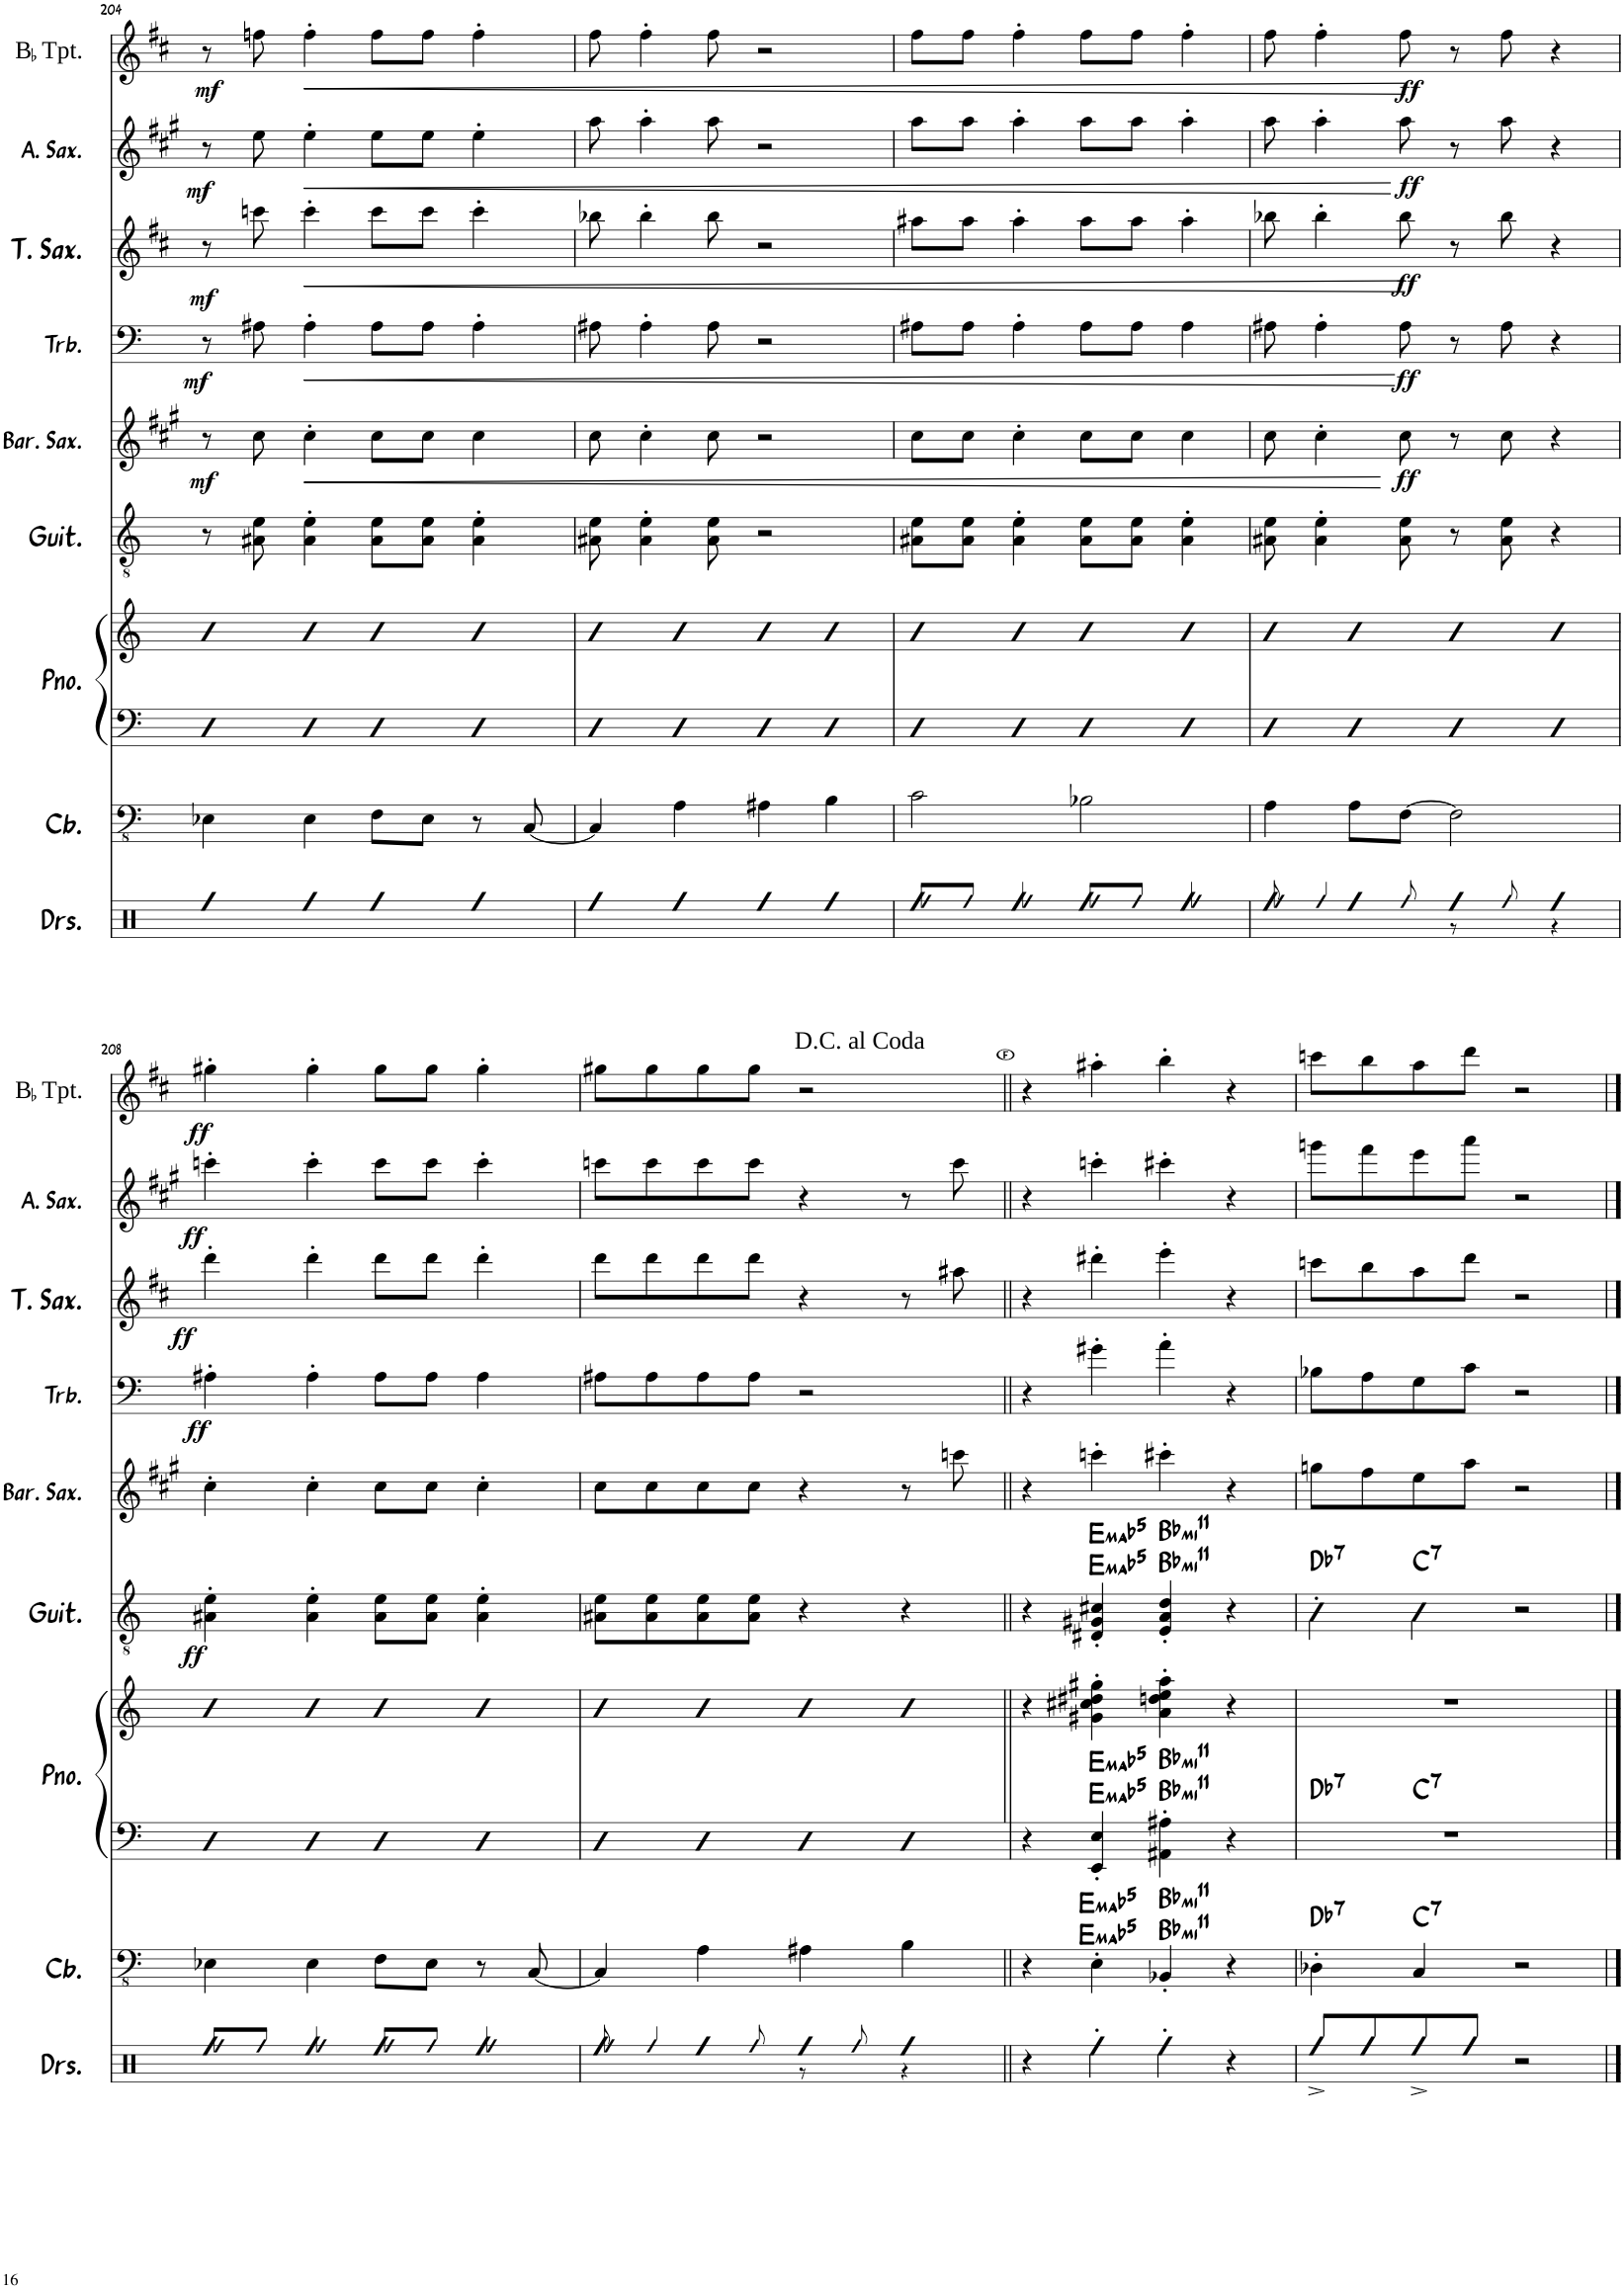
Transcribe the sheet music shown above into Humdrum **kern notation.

**kern	**kern	**harte	**kern	**kern	**harte	**kern	**dynam	**harte	**kern	**dynam	**kern	**dynam	**kern	**dynam	**kern	**dynam	**kern	**dynam
*part9	*part8	*part8	*part7	*part7	*part7	*part6	*part6	*part6	*part5	*part5	*part4	*part4	*part3	*part3	*part2	*part2	*part1	*part1
*staff10	*staff9	*	*staff8	*staff7	*	*staff6	*staff6	*	*staff5	*staff5	*staff4	*staff4	*staff3	*staff3	*staff2	*staff2	*staff1	*staff1
*I"Drumset	*I"Double Bass	*	*I"Piano	*	*	*I"Guitar	*	*	*I"Baritone Saxophone	*	*I"Trombone	*	*I"Tenor Saxophone	*	*I"Alto Saxophone	*	*I"BaccidentalFlat Trumpet	*
*I'Drs.	*	*	*I'Pno.	*	*	*I'Guit.	*	*	*I'Bar. Sax.	*	*I'Trb.	*	*I'T. Sax.	*	*I'A. Sax.	*	*I'BaccidentalFlat Tpt.	*
!!LO:PB:g=z
*clefX	*clefFv4	*	*clefF4	*clefG2	*	*clefGv2	*	*	*clefG2	*	*clefF4	*	*clefG2	*	*clefG2	*	*clefG2	*
*	*	*	*	*	*	*	*	*	*Trd12c21	*	*	*	*Trd8c14	*	*Trd5c9	*	*Trd1c2	*
*k[]	*k[]	*	*k[]	*k[]	*	*k[]	*	*	*k[f#c#g#]	*	*k[]	*	*k[f#c#]	*	*k[f#c#g#]	*	*k[f#c#]	*
*M4/4	*M4/4	*	*M4/4	*M4/4	*	*M4/4	*	*	*M4/4	*	*M4/4	*	*M4/4	*	*M4/4	*	*M4/4	*
=204	=204	=204	=204	=204	=204	=204	=204	=204	=204	=204	=204	=204	=204	=204	=204	=204	=204	=204
!	!	!	!	!	!	!	!	!	!	!LO:DY:b	!	!LO:DY:b	!	!LO:DY:b	!	!LO:DY:b	!	!LO:DY:b
4Rff	4EE-X\	.	4D	4b	.	8r	.	.	8r	mf	8r	mf	8r	mf	8r	mf	8r	mf
.	.	.	.	.	.	8A#X\ 8e\	.	.	8cc#\	.	8A#X\	.	8cccn\	.	8ee\	.	8ffn\	.
!	!	!	!	!	!	!	!	!	!	!LO:HP:b	!	!LO:HP:b	!	!LO:HP:b	!	!LO:HP:b	!	!LO:HP:b
4Rff	4EE-\	.	4D	4b	.	4A#\' 4e\'	.	.	4cc#'\	<	4A#'\	<	4ccc'\	<	4ee'\	<	4ff'\	<
4Rff	8FF\L	.	4D	4b	.	8A#\ 8e\L	.	.	8cc#\L	.	8A#\L	.	8ccc\L	.	8ee\L	.	8ff\L	.
.	8EE-\J	.	.	.	.	8A#\ 8e\J	.	.	8cc#\J	.	8A#\J	.	8ccc\J	.	8ee\J	.	8ff\J	.
4Rff	8r	.	4D	4b	.	4A#\' 4e\'	.	.	4cc#\	.	4A#'\	.	4ccc'\	.	4ee'\	.	4ff'\	.
.	[8CC/	.	.	.	.	.	.	.	.	.	.	.	.	.	.	.	.	.
.	.	.	.	.	.	.	.	.	.	[	.	[	.	[	.	[	.	[
=205	=205	=205	=205	=205	=205	=205	=205	=205	=205	=205	=205	=205	=205	=205	=205	=205	=205	=205
4Rff	4CC/]	.	4D	4b	.	8A#X\ 8e\	.	.	8cc#\	.	8A#X\	.	8bb-X\	.	8aa\	.	8ff#\	.
.	.	.	.	.	.	4A#\' 4e\'	.	.	4cc#'\	.	4A#'\	.	4bb-'\	.	4aa'\	.	4ff#'\	.
4Rff	4AA\	.	4D	4b	.	.	.	.	.	.	.	.	.	.	.	.	.	.
.	.	.	.	.	.	8A#\ 8e\	.	.	8cc#\	.	8A#\	.	8bb-\	.	8aa\	.	8ff#\	.
4Rff	4AA#X\	.	4D	4b	.	2r	.	.	2r	.	2r	.	2r	.	2r	.	2r	.
4Rff	4BB\	.	4D	4b	.	.	.	.	.	.	.	.	.	.	.	.	.	.
=206	=206	=206	=206	=206	=206	=206	=206	=206	=206	=206	=206	=206	=206	=206	=206	=206	=206	=206
*^	*	*	*	*	*	*	*	*	*	*	*	*	*	*	*	*	*	*
4Rff	8Rff!/L	2C\	.	4D	4b	.	8A#X\ 8e\L	.	.	8cc#\L	.	8A#X\L	.	8aa#X\L	.	8aa\L	.	8ff#\L	.
.	8Rff!/J	.	.	.	.	.	8A#\ 8e\J	.	.	8cc#\J	.	8A#\J	.	8aa#\J	.	8aa\J	.	8ff#\J	.
4Rff	4Rff!/	.	.	4D	4b	.	4A#\' 4e\'	.	.	4cc#'\	.	4A#'\	.	4aa#'\	.	4aa'\	.	4ff#'\	.
4Rff	8Rff!/L	2BB-X\	.	4D	4b	.	8A#\ 8e\L	.	.	8cc#\L	.	8A#\L	.	8aa#\L	.	8aa\L	.	8ff#\L	.
.	8Rff!/J	.	.	.	.	.	8A#\ 8e\J	.	.	8cc#\J	.	8A#\J	.	8aa#\J	.	8aa\J	.	8ff#\J	.
4Rff	4Rff!/	.	.	4D	4b	.	4A#\' 4e\'	.	.	4cc#\	.	4A#\	.	4aa#'\	.	4aa'\	.	4ff#'\	.
=207	=207	=207	=207	=207	=207	=207	=207	=207	=207	=207	=207	=207	=207	=207	=207	=207	=207	=207	=207
4Rff	8Rff!/	4AA\	.	4D	4b	.	8A#X\ 8e\	.	.	8cc#\	.	8A#X\	.	8bb-X\	.	8aa\	.	8ff#\	.
.	4Rff!/	.	.	.	.	.	4A#\' 4e\'	.	.	4cc#'\	.	4A#'\	.	4bb-'\	.	4aa'\	.	4ff#'\	.
4Rff	.	8AA\L	.	4D	4b	.	.	.	.	.	.	.	.	.	.	.	.	.	.
!	!	!	!	!	!	!	!	!	!	!	!LO:DY:b	!	!LO:DY:b	!	!LO:DY:b	!	!LO:DY:b	!	!LO:DY:b
.	8Rff!/	[8FF\J	.	.	.	.	8A#\ 8e\	.	.	8cc#\	ff	8A#\	ff	8bb-\	ff	8aa\	ff	8ff#\	ff
4Rff	8r	2FF\]	.	4D	4b	.	8r	.	.	8r	.	8r	.	8r	.	8r	.	8r	.
.	8Rff!/	.	.	.	.	.	8A#\ 8e\	.	.	8cc#\	.	8A#\	.	8bb-\	.	8aa\	.	8ff#\	.
4Rff	4r	.	.	4D	4b	.	4r	.	.	4r	.	4r	.	4r	.	4r	.	4r	.
!!LO:LB:g=z
=208	=208	=208	=208	=208	=208	=208	=208	=208	=208	=208	=208	=208	=208	=208	=208	=208	=208	=208	=208
!	!	!	!	!	!	!	!	!LO:DY:b	!	!	!	!	!LO:DY:b	!	!LO:DY:b	!	!LO:DY:b	!	!LO:DY:b
4Rff	8Rff!/L	4EE-X\	.	4D	4b	.	4A#X\' 4e\'	ff	.	4cc#'\	.	4A#X'\	ff	4ddd'\	ff	4cccn'\	ff	4gg#X'\	ff
.	8Rff!/J	.	.	.	.	.	.	.	.	.	.	.	.	.	.	.	.	.	.
4Rff	4Rff!/	4EE-\	.	4D	4b	.	4A#\' 4e\'	.	.	4cc#'\	.	4A#'\	.	4ddd'\	.	4ccc'\	.	4gg#'\	.
4Rff	8Rff!/L	8FF\L	.	4D	4b	.	8A#\ 8e\L	.	.	8cc#\L	.	8A#\L	.	8ddd\L	.	8ccc\L	.	8gg#\L	.
.	8Rff!/J	8EE-\J	.	.	.	.	8A#\ 8e\J	.	.	8cc#\J	.	8A#\J	.	8ddd\J	.	8ccc\J	.	8gg#\J	.
4Rff	4Rff!/	8r	.	4D	4b	.	4A#\' 4e\'	.	.	4cc#'\	.	4A#\	.	4ddd'\	.	4ccc'\	.	4gg#'\	.
.	.	[8CC/	.	.	.	.	.	.	.	.	.	.	.	.	.	.	.	.	.
=209	=209	=209	=209	=209	=209	=209	=209	=209	=209	=209	=209	=209	=209	=209	=209	=209	=209	=209	=209
4Rff	8Rff!/	4CC/]	.	4D	4b	.	8A#X\ 8e\L	.	.	8cc#\L	.	8A#X\L	.	8ddd\L	.	8cccn\L	.	8gg#X\L	.
.	4Rff!/	.	.	.	.	.	8A#\ 8e\	.	.	8cc#\	.	8A#\	.	8ddd\	.	8ccc\	.	8gg#\	.
4Rff	.	4AA\	.	4D	4b	.	8A#\ 8e\	.	.	8cc#\	.	8A#\	.	8ddd\	.	8ccc\	.	8gg#\	.
.	8Rff!/	.	.	.	.	.	8A#\ 8e\J	.	.	8cc#\J	.	8A#\J	.	8ddd\J	.	8ccc\J	.	8gg#\J	.
4Rff	8r	4AA#X\	.	4D	4b	.	4r	.	.	4r	.	2r	.	4r	.	4r	.	2r	.
.	8Rff!/	.	.	.	.	.	.	.	.	.	.	.	.	.	.	.	.	.	.
4Rff	4r	4BB\	.	4D	4b	.	4r	.	.	8r	.	.	.	8r	.	8r	.	.	.
.	.	.	.	.	.	.	.	.	.	8cccn\	.	.	.	8aa#X\	.	8ccc\	.	.	.
*v	*v	*	*	*	*	*	*	*	*	*	*	*	*	*	*	*	*	*	*
!	!	!	!	!	!	!	!	!	!	!	!	!	!	!	!	!	!LO:TX:a:t=<font size="13.5337"/><font face="Times New Roman"/>D.C. al Coda	!
=210||	=210||	=210||	=210||	=210||	=210||	=210||	=210||	=210||	=210||	=210||	=210||	=210||	=210||	=210||	=210||	=210||	=210||	=210||
4r	4r	.	4r	4r	.	4r	.	.	4r	.	4r	.	4r	.	4r	.	4r	.
!	!	!LO:H:n=1:kt=ma	!	!	!	!	!	!	!	!	!	!	!	!	!	!	!	!
!	!	!LO:H:n=2:kt=ma	!	!	!LO:H:n=1:kt=ma	!	!	!	!	!	!	!	!	!	!	!	!	!
!	!	!	!	!	!LO:H:n=2:kt=ma	!	!	!LO:H:n=1:kt=ma	!	!	!	!	!	!	!	!	!	!
!	!	!	!	!	!	!	!	!LO:H:n=2:kt=ma	!	!	!	!	!	!	!	!	!	!
4Rff'\	4EE'\	E:(3,b5) E:(3,b5)	4EE/' 4E/'	4g#X\' 4cc#X\' 4dd#X\' 4gg#X\'	E:(3,b5) E:(3,b5)	4D#X/' 4G#X/' 4c#X/'	.	E:(3,b5) E:(3,b5)	4cccn'\	.	4g#X'\	.	4ddd#X'\	.	4cccn'\	.	4aa#X'\	.
!	!	!LO:H:n=1:kt=mi11	!	!	!	!	!	!	!	!	!	!	!	!	!	!	!	!
!	!	!LO:H:n=2:kt=mi11	!	!	!LO:H:n=1:kt=mi11	!	!	!	!	!	!	!	!	!	!	!	!	!
!	!	!	!	!	!LO:H:n=2:kt=mi11	!	!	!LO:H:n=1:kt=mi11	!	!	!	!	!	!	!	!	!	!
!	!	!	!	!	!	!	!	!LO:H:n=2:kt=mi11	!	!	!	!	!	!	!	!	!	!
4Rff'\	4BBB-X'/	Bb:min9(11) Bb:min9(11)	4AA#X\' 4A#X\'	4a\' 4ddn\' 4ee\' 4aa\'	Bb:min9(11) Bb:min9(11)	4E/' 4A/' 4d/'	.	Bb:min9(11) Bb:min9(11)	4ccc#X'\	.	4a'\	.	4eee'\	.	4ccc#X'\	.	4bb'\	.
4r	4r	.	4r	4r	.	4r	.	.	4r	.	4r	.	4r	.	4r	.	4r	.
=211	=211	=211	=211	=211	=211	=211	=211	=211	=211	=211	=211	=211	=211	=211	=211	=211	=211	=211
!	!	!LO:H:kt=7	!	!	!LO:H:kt=7	!	!	!LO:H:kt=7	!	!	!	!	!	!	!	!	!	!
*	*	*	*	*^	*	*	*	*	*	*	*	*	*	*	*	*	*	*
8Rff^/L	4DD-X'\	Db:7	1r	1r	4ryy	Db:7	4B'\	.	Db:7	8ggn\L	.	8B-X\L	.	8cccn\L	.	8gggn\L	.	8cccn\L	.
8Rff/	.	.	.	.	.	.	.	.	.	8ff#\	.	8A\	.	8bb\	.	8fff#\	.	8bb\	.
!	!	!LO:H:kt=7	!	!	!	!LO:H:kt=7	!	!	!LO:H:kt=7	!	!	!	!	!	!	!	!	!	!
8Rff^/	4CC/	C:7	.	.	2.ryy	C:7	4B\	.	C:7	8ee\	.	8G\	.	8aa\	.	8eee\	.	8aa\	.
8Rff/J	.	.	.	.	.	.	.	.	.	8aa\J	.	8c\J	.	8ddd\J	.	8aaa\J	.	8ddd\J	.
2r	2r	.	.	.	.	.	2r	.	.	2r	.	2r	.	2r	.	2r	.	2r	.
*	*	*	*	*v	*v	*	*	*	*	*	*	*	*	*	*	*	*	*	*
==	==	==	==	==	==	==	==	==	==	==	==	==	==	==	==	==	==	==
*-	*-	*-	*-	*-	*-	*-	*-	*-	*-	*-	*-	*-	*-	*-	*-	*-	*-	*-
